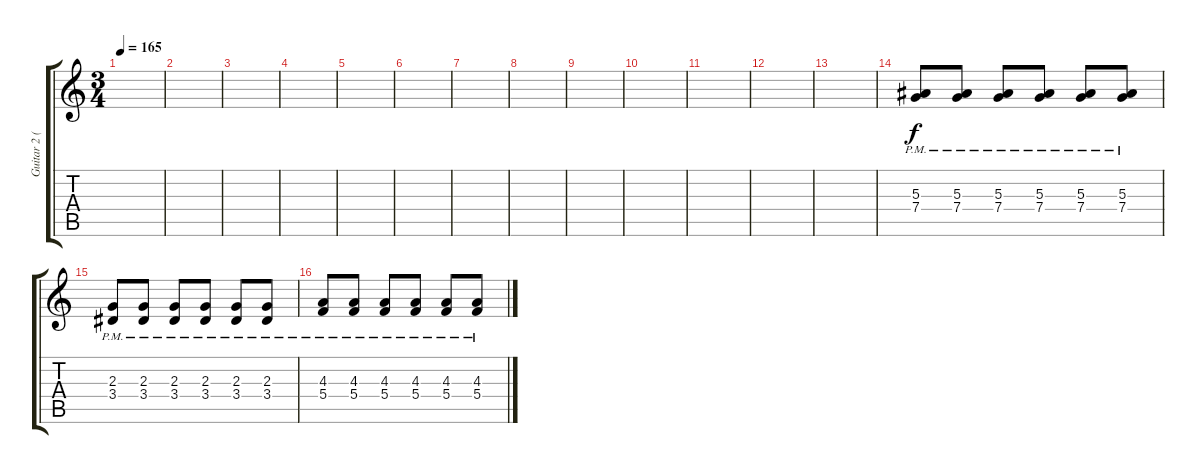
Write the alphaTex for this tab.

\track ("Guitar 2 (Distorted- Padget)" "Guitar 2 (") {instrument distortionguitar}
\staff {score tabs}
\tuning (D4 A3 F3 C3 G2 C2) {hide}
\ts (3 4)
\tempo 165
\clef g2
\ks c
|
|
|
|
|
|
|
|
|
|
|
|
|
(5.3{pm} 7.4{pm}).8 (5.3{pm} 7.4{pm}).8 (5.3{pm} 7.4{pm}).8 (5.3{pm} 7.4{pm}).8 (5.3{pm} 7.4{pm}).8 (5.3{pm} 7.4{pm}).8 |
(2.3{pm} 3.4{pm}).8 (2.3{pm} 3.4{pm}).8 (2.3{pm} 3.4{pm}).8 (2.3{pm} 3.4{pm}).8 (2.3{pm} 3.4{pm}).8 (2.3{pm} 3.4{pm}).8 |
(4.3{pm} 5.4{pm}).8 (4.3{pm} 5.4{pm}).8 (4.3{pm} 5.4{pm}).8 (4.3{pm} 5.4{pm}).8 (4.3{pm} 5.4{pm}).8 (4.3{pm} 5.4{pm}).8
